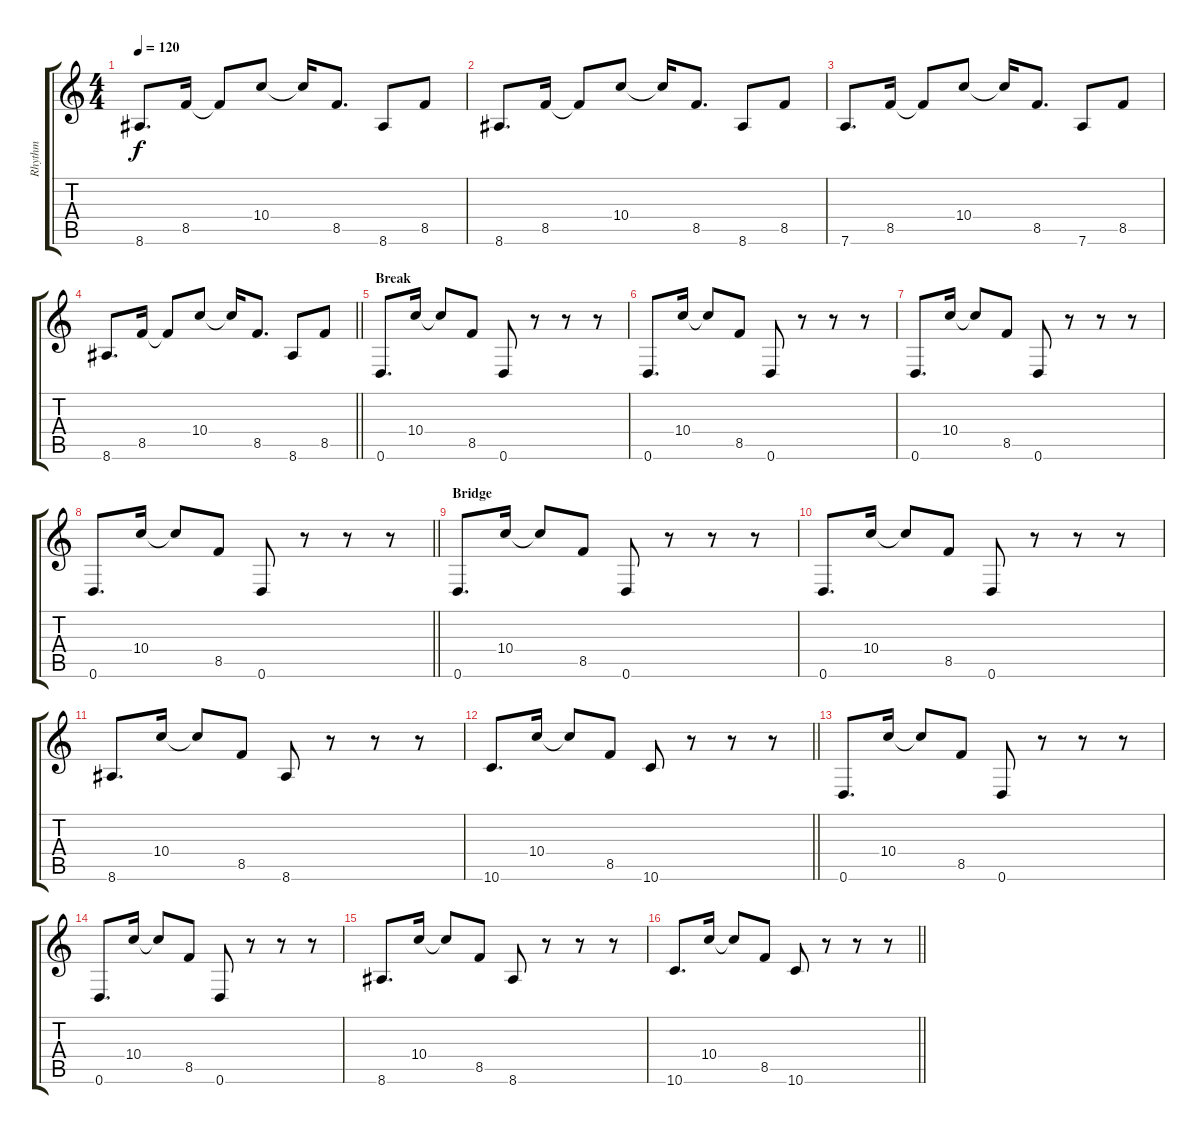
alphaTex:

\track ("Rhythm" "Rhythm") {instrument acousticguitarsteel}
\staff {score tabs}
\tuning (E4 B3 G3 D3 A2 D2) {hide}
\ts (4 4)
\tempo 120
\clef g2
\ks c
8.6.8{d dy f} 8.5.16 8.5{t}.8 10.4.8 10.4{t}.16 8.5.8{d} 8.6.8 8.5.8 |
8.6.8{d} 8.5.16 8.5{t}.8 10.4.8 10.4{t}.16 8.5.8{d} 8.6.8 8.5.8 |
7.6.8{d} 8.5.16 8.5{t}.8 10.4.8 10.4{t}.16 8.5.8{d} 7.6.8 8.5.8 |
\barLineRight lightlight
8.6.8{d} 8.5.16 8.5{t}.8 10.4.8 10.4{t}.16 8.5.8{d} 8.6.8 8.5.8 |
\section ("" "Break")
0.6.8{d} 10.4.16 10.4{t}.8 8.5.8 0.6.8 r.8 r.8 r.8 |
0.6.8{d} 10.4.16 10.4{t}.8 8.5.8 0.6.8 r.8 r.8 r.8 |
0.6.8{d} 10.4.16 10.4{t}.8 8.5.8 0.6.8 r.8 r.8 r.8 |
\barLineRight lightlight
0.6.8{d} 10.4.16 10.4{t}.8 8.5.8 0.6.8 r.8 r.8 r.8 |
\section ("" "Bridge")
0.6.8{d} 10.4.16 10.4{t}.8 8.5.8 0.6.8 r.8 r.8 r.8 |
0.6.8{d} 10.4.16 10.4{t}.8 8.5.8 0.6.8 r.8 r.8 r.8 |
8.6.8{d} 10.4.16 10.4{t}.8 8.5.8 8.6.8 r.8 r.8 r.8 |
\barLineRight lightlight
10.6.8{d} 10.4.16 10.4{t}.8 8.5.8 10.6.8 r.8 r.8 r.8 |
0.6.8{d} 10.4.16 10.4{t}.8 8.5.8 0.6.8 r.8 r.8 r.8 |
0.6.8{d} 10.4.16 10.4{t}.8 8.5.8 0.6.8 r.8 r.8 r.8 |
8.6.8{d} 10.4.16 10.4{t}.8 8.5.8 8.6.8 r.8 r.8 r.8 |
\barLineRight lightlight
10.6.8{d} 10.4.16 10.4{t}.8 8.5.8 10.6.8 r.8 r.8 r.8
